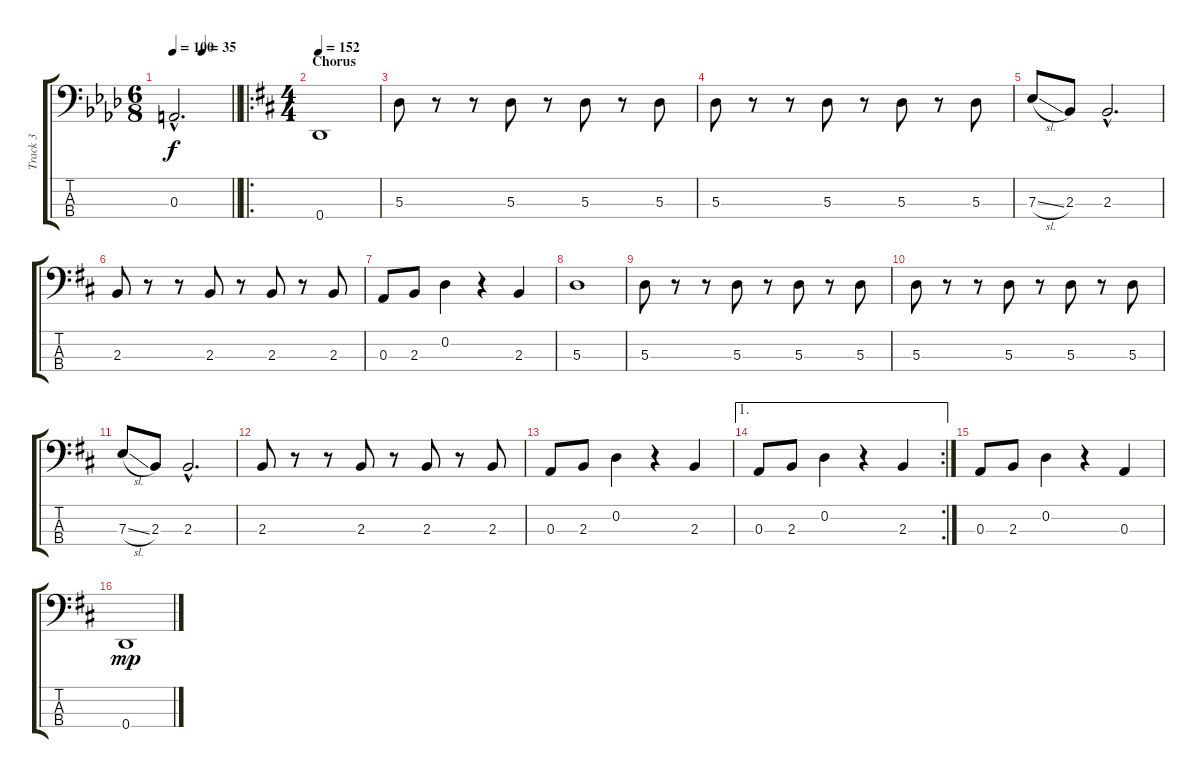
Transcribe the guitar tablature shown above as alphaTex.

\track ("Track 3" "Track 3") {instrument electricbassfinger}
\staff {score tabs}
\tuning (G2 D2 A1 D1) {hide}
\ts (6 8)
\tempo 100
\tempo (35 0.5)
\clef f4
\barLineRight lightlight
\ks fminor
0.3{hac t}.2{d dy f} |
\ro
\ts (4 4)
\section ("" "Chorus")
\tempo 152
\ks d
0.4.1 |
5.3.8 r.8 r.8 5.3.8 r.8 5.3.8 r.8 5.3.8 |
5.3.8 r.8 r.8 5.3.8 r.8 5.3.8 r.8 5.3.8 |
7.3{sl}.8 2.3.8 2.3{hac}.2{d} |
2.3.8 r.8 r.8 2.3.8 r.8 2.3.8 r.8 2.3.8 |
0.3.8 2.3.8 0.2.4 r.4 2.3.4 |
5.3.1 |
5.3.8 r.8 r.8 5.3.8 r.8 5.3.8 r.8 5.3.8 |
5.3.8 r.8 r.8 5.3.8 r.8 5.3.8 r.8 5.3.8 |
7.3{sl}.8 2.3.8 2.3{hac}.2{d} |
2.3.8 r.8 r.8 2.3.8 r.8 2.3.8 r.8 2.3.8 |
0.3.8 2.3.8 0.2.4 r.4 2.3.4 |
\ae 1
\rc 2
0.3.8 2.3.8 0.2.4 r.4 2.3.4 |
0.3.8 2.3.8 0.2.4 r.4 0.3.4 |
0.4.1{dy mp}
